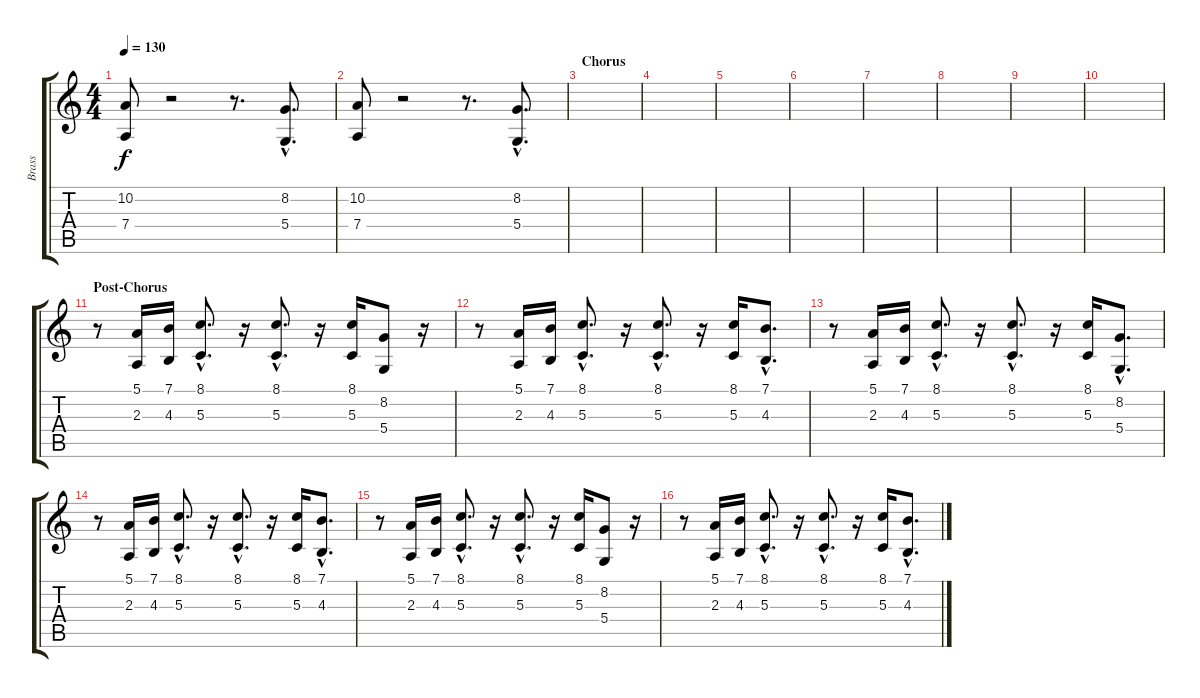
\track ("Brass" "Brass") {instrument brasssection}
\staff {score tabs}
\tuning (E4 B3 G3 D3 A2 E2) {hide}
\ts (4 4)
\tempo 130
\clef g2
\ks c
(10.2 7.4).8{dy f} r.2 r.8{d} (8.2{hac} 5.4{hac}).8{d} |
(10.2 7.4).8 r.2 r.8{d} (8.2{hac} 5.4{hac}).8{d} |
\section ("" "Chorus")
|
|
|
|
|
|
|
|
\section ("" "Post-Chorus")
r.8 (5.1 2.3).16 (7.1 4.3).16 (8.1{hac} 5.3{hac}).8{d} r.16 (8.1{hac} 5.3{hac}).8{d} r.16 (8.1 5.3).16 (8.2 5.4).8 r.16 |
r.8 (5.1 2.3).16 (7.1 4.3).16 (8.1{hac} 5.3{hac}).8{d} r.16 (8.1{hac} 5.3{hac}).8{d} r.16 (8.1 5.3).16 (7.1{hac} 4.3{hac}).8{d} |
r.8 (5.1 2.3).16 (7.1 4.3).16 (8.1{hac} 5.3{hac}).8{d} r.16 (8.1{hac} 5.3{hac}).8{d} r.16 (8.1 5.3).16 (8.2{hac} 5.4{hac}).8{d} |
r.8 (5.1 2.3).16 (7.1 4.3).16 (8.1{hac} 5.3{hac}).8{d} r.16 (8.1{hac} 5.3{hac}).8{d} r.16 (8.1 5.3).16 (7.1{hac} 4.3{hac}).8{d} |
r.8 (5.1 2.3).16 (7.1 4.3).16 (8.1{hac} 5.3{hac}).8{d} r.16 (8.1{hac} 5.3{hac}).8{d} r.16 (8.1 5.3).16 (8.2 5.4).8 r.16 |
r.8 (5.1 2.3).16 (7.1 4.3).16 (8.1{hac} 5.3{hac}).8{d} r.16 (8.1{hac} 5.3{hac}).8{d} r.16 (8.1 5.3).16 (7.1{hac} 4.3{hac}).8{d}
